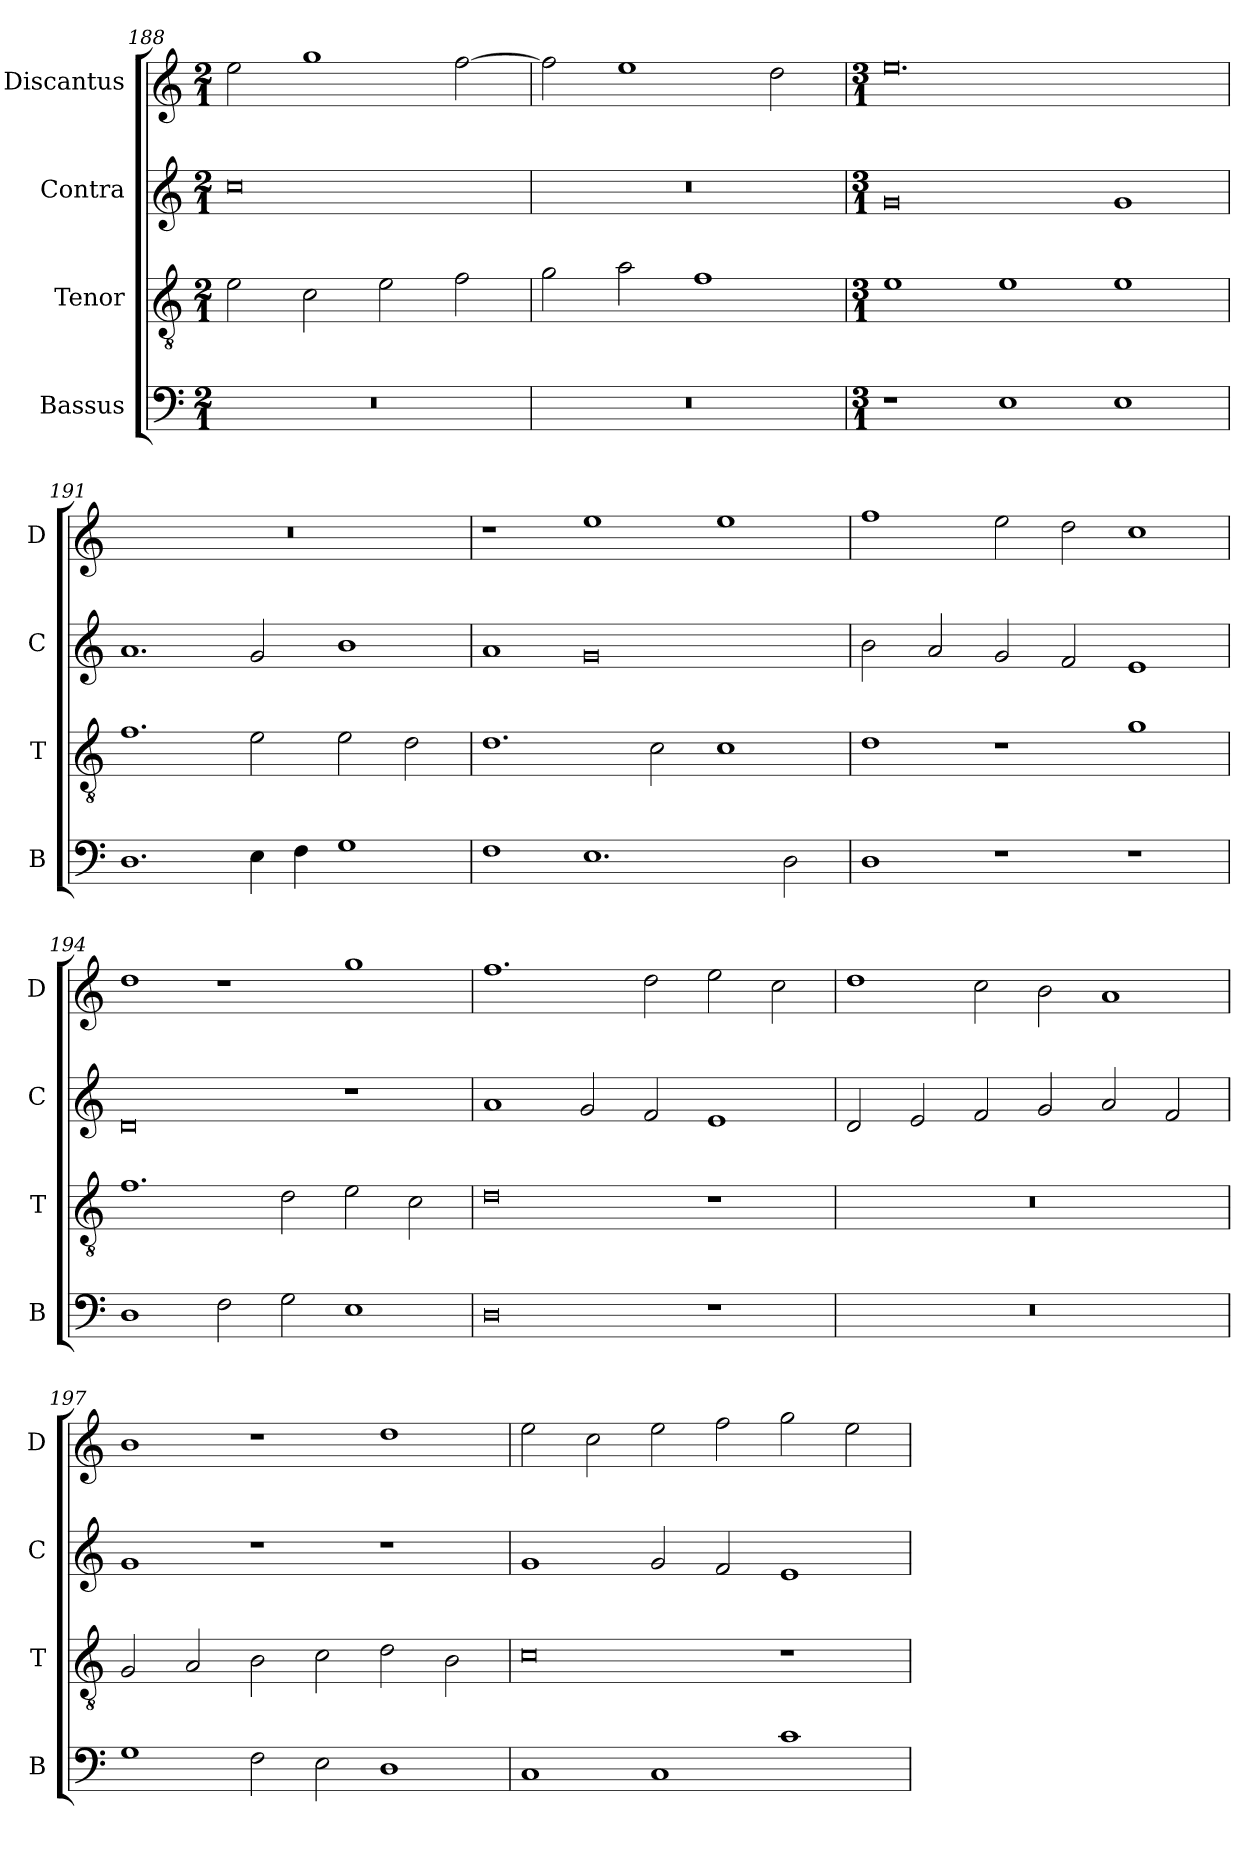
**kern	**kern	**kern	**kern
*part4	*part3	*part2	*part1
*staff4	*staff3	*staff2	*staff1
*I"Bassus	*I"Tenor	*I"Contra	*I"Discantus
*I'B	*I'T	*I'C	*I'D
*clefF4	*clefGv2	*clefG2	*clefG2
*k[]	*k[]	*k[]	*k[]
*M2/1	*M2/1	*M2/1	*M2/1
=188	=188	=188	=188
0r	2e\	0cc	2ee\
.	2c\	.	1gg
.	2e\	.	.
.	2f\	.	[2ff\
=189	=189	=189	=189
0r	2g\	0r	2ff\]
.	2a\	.	1ee
.	1f	.	.
.	.	.	2dd\
=190	=190	=190	=190
*M3/1	*M3/1	*M3/1	*M3/1
1r	1e	0g	0.ee
1E	1e	.	.
1E	1e	1g	.
=191	=191	=191	=191
1.D	1.f	1.a	0.r
4E\	2e\	2g/	.
4F\	.	.	.
1G	2e\	1b	.
.	2d\	.	.
=192	=192	=192	=192
1F	1.d	1a	1r
1.E	.	0g	1ee
.	2c\	.	.
.	1c	.	1ee
2D\	.	.	.
=193	=193	=193	=193
1D	1d	2b\	1ff
.	.	2a/	.
1r	1r	2g/	2ee\
.	.	2f/	2dd\
1r	1g	1e	1cc
=194	=194	=194	=194
1D	1.f	0d	1dd
2F\	.	.	1r
2G\	2d\	.	.
1E	2e\	1r	1gg
.	2c\	.	.
=195	=195	=195	=195
0D	0d	1a	1.ff
.	.	2g/	.
.	.	2f/	2dd\
1r	1r	1e	2ee\
.	.	.	2cc\
=196	=196	=196	=196
0.r	0.r	2d/	1dd
.	.	2e/	.
.	.	2f/	2cc\
.	.	2g/	2b\
.	.	2a/	1a
.	.	2f/	.
=197	=197	=197	=197
1G	2G/	1g	1b
.	2A/	.	.
2F\	2B\	1r	1r
2E\	2c\	.	.
1D	2d\	1r	1dd
.	2B\	.	.
=198	=198	=198	=198
1C	0c	1g	2ee\
.	.	.	2cc\
1C	.	2g/	2ee\
.	.	2f/	2ff\
1c	1r	1e	2gg\
.	.	.	2ee\
=	=	=	=
*-	*-	*-	*-
